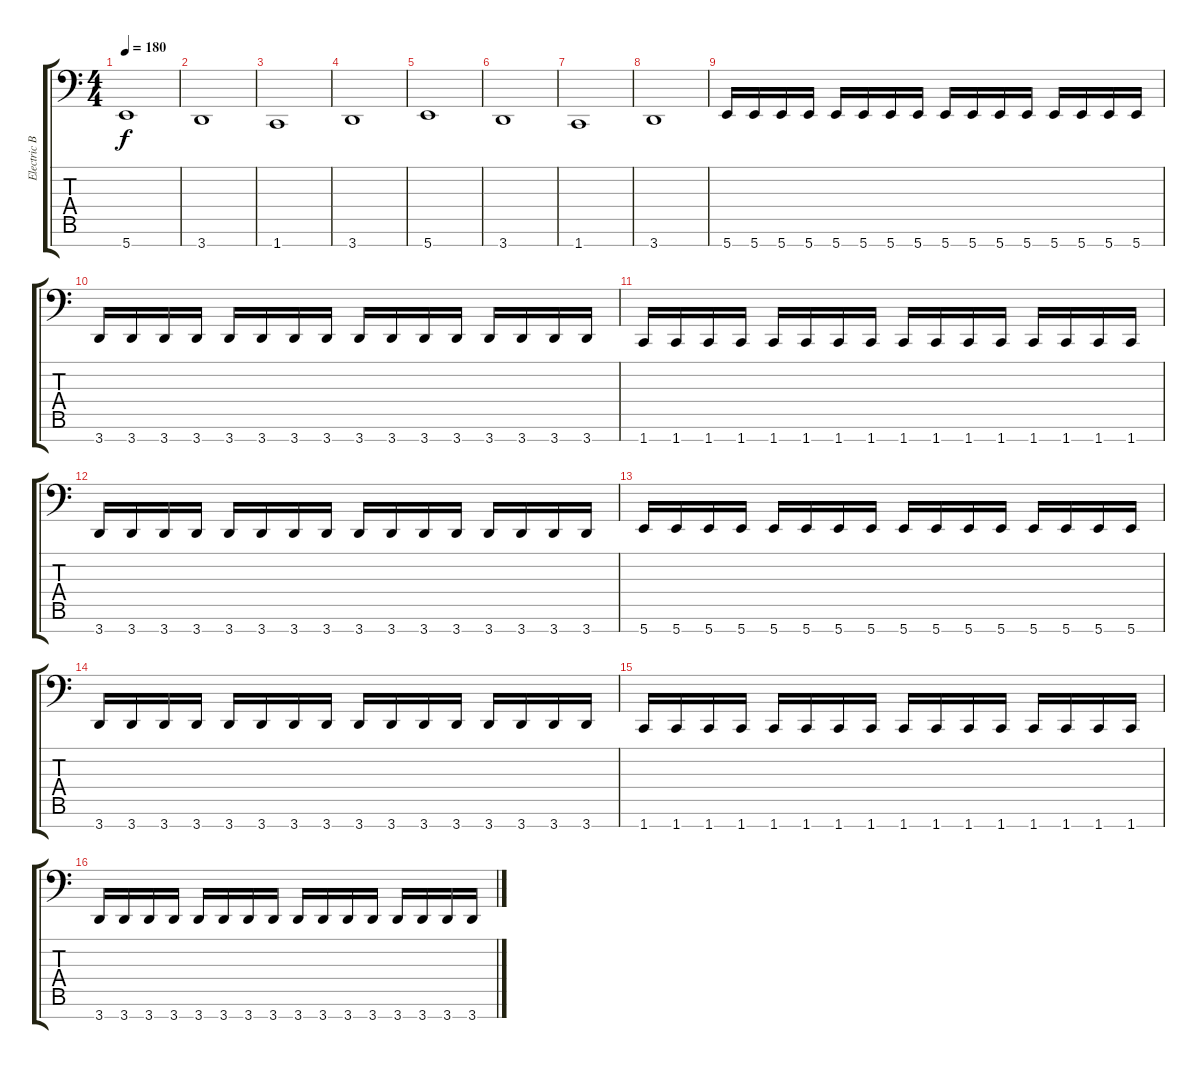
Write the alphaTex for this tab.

\track ("Electric Bass" "Electric B") {instrument electricbasspick}
\staff {score tabs}
\tuning (E3 B2 G2 D2 A1 E1 B0) {hide}
\ts (4 4)
\tempo 180
\clef f4
\ks c
5.7.1{dy f} |
3.7.1 |
1.7.1 |
3.7.1 |
5.7.1 |
3.7.1 |
1.7.1 |
3.7.1 |
5.7.16 5.7.16 5.7.16 5.7.16 5.7.16 5.7.16 5.7.16 5.7.16 5.7.16 5.7.16 5.7.16 5.7.16 5.7.16 5.7.16 5.7.16 5.7.16 |
3.7.16 3.7.16 3.7.16 3.7.16 3.7.16 3.7.16 3.7.16 3.7.16 3.7.16 3.7.16 3.7.16 3.7.16 3.7.16 3.7.16 3.7.16 3.7.16 |
1.7.16 1.7.16 1.7.16 1.7.16 1.7.16 1.7.16 1.7.16 1.7.16 1.7.16 1.7.16 1.7.16 1.7.16 1.7.16 1.7.16 1.7.16 1.7.16 |
3.7.16 3.7.16 3.7.16 3.7.16 3.7.16 3.7.16 3.7.16 3.7.16 3.7.16 3.7.16 3.7.16 3.7.16 3.7.16 3.7.16 3.7.16 3.7.16 |
5.7.16 5.7.16 5.7.16 5.7.16 5.7.16 5.7.16 5.7.16 5.7.16 5.7.16 5.7.16 5.7.16 5.7.16 5.7.16 5.7.16 5.7.16 5.7.16 |
3.7.16 3.7.16 3.7.16 3.7.16 3.7.16 3.7.16 3.7.16 3.7.16 3.7.16 3.7.16 3.7.16 3.7.16 3.7.16 3.7.16 3.7.16 3.7.16 |
1.7.16 1.7.16 1.7.16 1.7.16 1.7.16 1.7.16 1.7.16 1.7.16 1.7.16 1.7.16 1.7.16 1.7.16 1.7.16 1.7.16 1.7.16 1.7.16 |
3.7.16 3.7.16 3.7.16 3.7.16 3.7.16 3.7.16 3.7.16 3.7.16 3.7.16 3.7.16 3.7.16 3.7.16 3.7.16 3.7.16 3.7.16 3.7.16
